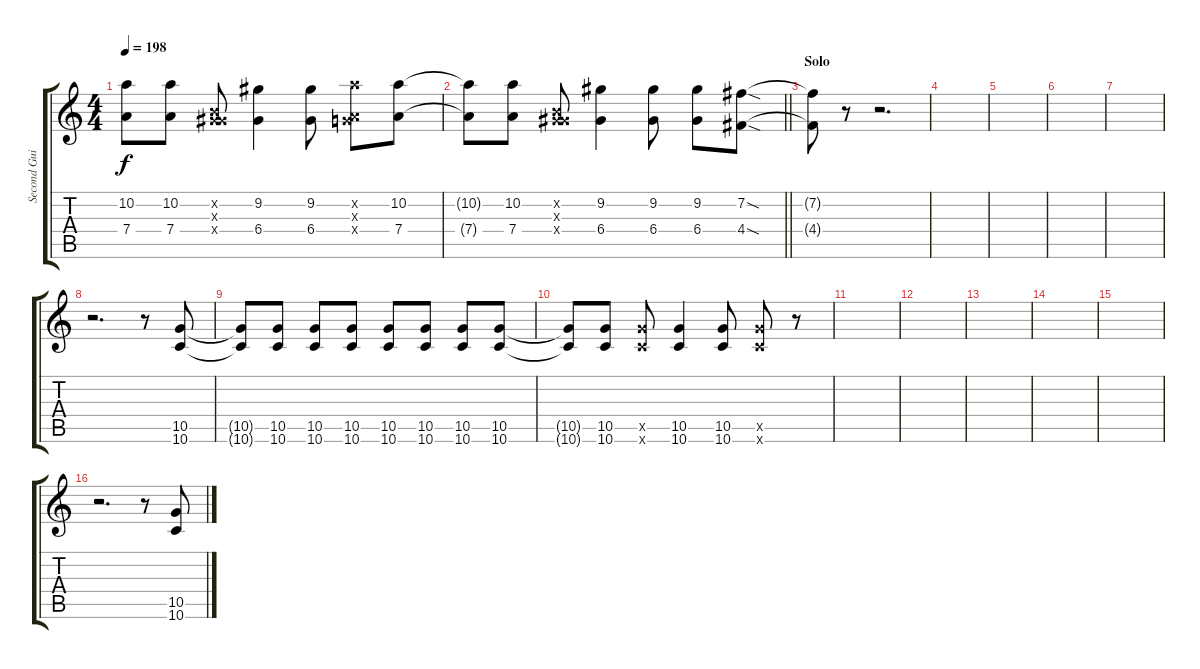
\track ("Second Guitar" "Second Gui") {instrument overdrivenguitar}
\staff {score tabs}
\tuning (E4 B3 G3 D3 A2 D2) {hide}
\ts (4 4)
\tempo 198
\clef g2
\ks c
(10.2{t} 7.4{t}).8{dy f} (10.2 7.4).8 (0.2{x} 0.3{x} 6.4{x}).8 (9.2 6.4).4 (9.2 6.4).8 (10.2{x} 0.3{x} 7.4{x}).8 (10.2 7.4).8 |
\barLineRight lightlight
(10.2{t} 7.4{t}).8 (10.2 7.4).8 (0.2{x} 0.3{x} 6.4{x}).8 (9.2 6.4).4 (9.2 6.4).8 (9.2 6.4).8 (7.2{sod} 4.4{sod}).8 |
\section ("" "Solo")
(7.2{t} 4.4{t}).8 r.8 r.2{d} |
|
|
|
|
r.2{d} r.8 (10.5 10.6).8{volume 12 balance 11} |
(10.5{t} 10.6{t}).8 (10.5 10.6).8 (10.5 10.6).8 (10.5 10.6).8 (10.5 10.6).8 (10.5 10.6).8 (10.5 10.6).8 (10.5 10.6).8 |
(10.5{t} 10.6{t}).8 (10.5 10.6).8 (10.5{x} 10.6{x}).8 (10.5 10.6).4 (10.5 10.6).8 (10.5{x} 10.6{x}).8 r.8 |
|
|
|
|
|
r.2{d} r.8 (10.5 10.6).8
